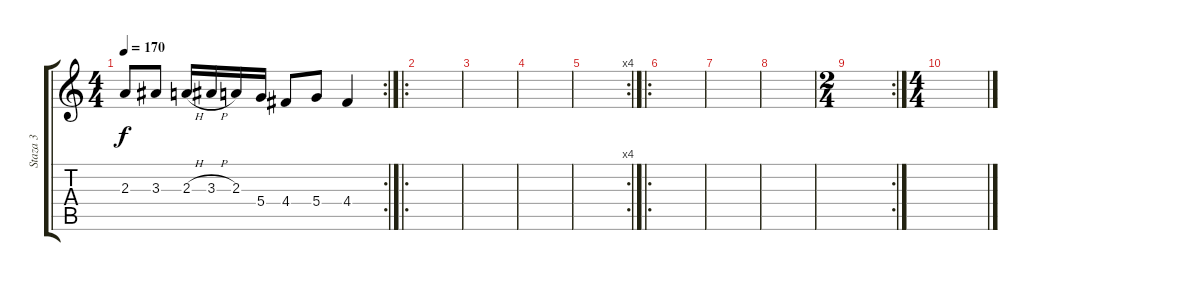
\track ("Staza 3" "Staza 3") {instrument distortionguitar}
\staff {score tabs}
\tuning (E4 B3 G3 D3 A2 E2) {hide}
\rc 2
\ts (4 4)
\tempo 170
\clef g2
\ks c
2.3.8{dy f} 3.3.8 2.3{h}.16 3.3{h}.16 2.3.16 5.4.16 4.4.8 5.4.8 4.4.4 |
\ro
|
|
|
\rc 4
|
\ro
|
|
|
\rc 2
\ts (2 4)
|
\ts (4 4)
